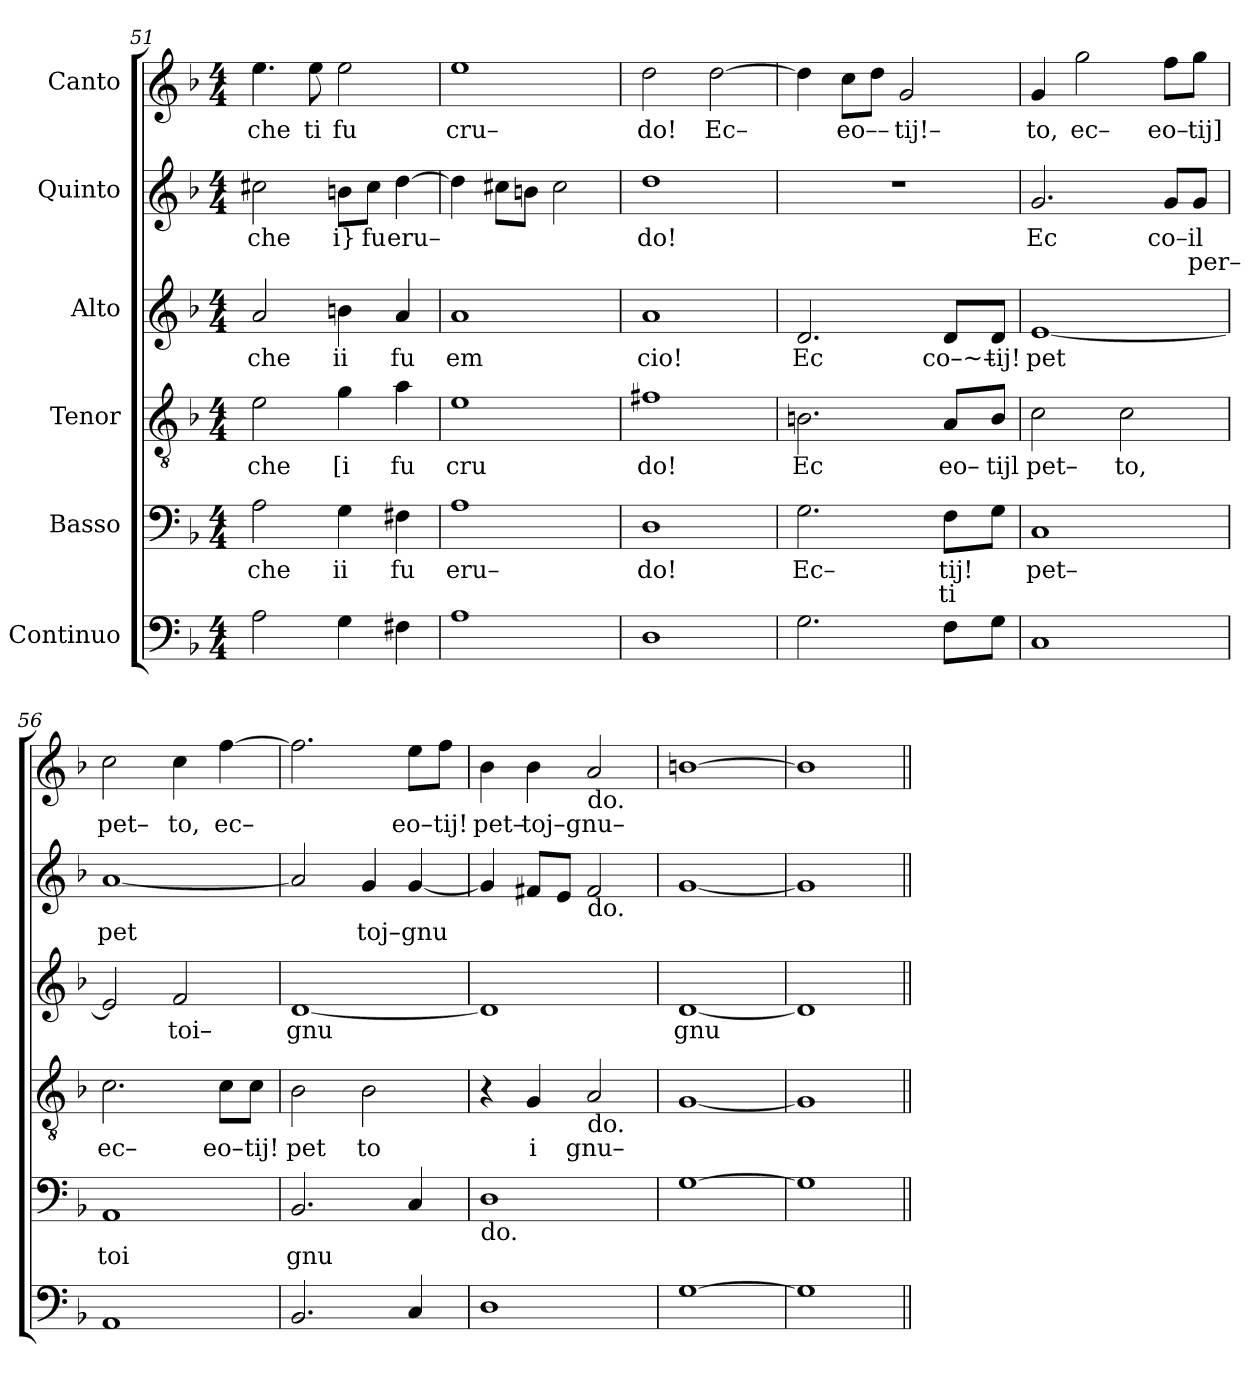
**kern	**kern	**text	**text	**kern	**text	**kern	**text	**kern	**text	**text	**kern	**text
*part6	*part5	*part5	*part5	*part4	*part4	*part3	*part3	*part2	*part2	*part2	*part1	*part1
*staff6	*staff5	*staff5	*staff5	*staff4	*staff4	*staff3	*staff3	*staff2	*staff2	*staff2	*staff1	*staff1
*I"Continuo	*I"Basso	*	*	*I"Tenor	*	*I"Alto	*	*I"Quinto	*	*	*I"Canto	*
*clefF4	*clefF4	*	*	*clefGv2	*	*clefG2	*	*clefG2	*	*	*clefG2	*
*k[b-]	*k[b-]	*	*	*k[b-]	*	*k[b-]	*	*k[b-]	*	*	*k[b-]	*
*d:	*d:	*	*	*d:	*	*d:	*	*d:	*	*	*d:	*
*M4/4	*M4/4	*	*	*M4/4	*	*M4/4	*	*M4/4	*	*	*M4/4	*
=51	=51	=51	=51	=51	=51	=51	=51	=51	=51	=51	=51	=51
!	!	!LO:LY:b	!	!	!LO:LY:b	!	!LO:LY:b	!	!LO:LY:b	!	!	!LO:LY:b
2A\	2A\	che	.	2e\	che	2a/	che	2cc#X\	che	.	4.ee\	che
!	!	!	!	!	!	!	!	!	!	!	!	!LO:LY:b
.	.	.	.	.	.	.	.	.	.	.	8ee\	ti
!	!	!LO:LY:b	!	!	!LO:LY:b	!	!LO:LY:b	!	!LO:LY:b	!	!	!LO:LY:b
4G\	4G\	ii	.	4g\	[i	4bn\	ii	8bn\L	i}	.	2ee\	fu
!	!	!	!	!	!	!	!	!	!LO:LY:b	!	!	!
.	.	.	.	.	.	.	.	8cc#\J	fu	.	.	.
!	!	!LO:LY:b	!	!	!LO:LY:b	!	!LO:LY:b	!	!LO:LY:b	!	!	!
4F#X\	4F#X\	fu	.	4a\	fu	4a/	fu	[4dd\	eru–	.	.	.
=52	=52	=52	=52	=52	=52	=52	=52	=52	=52	=52	=52	=52
!	!	!LO:LY:b	!	!	!LO:LY:b	!	!LO:LY:b	!	!	!	!	!LO:LY:b
1A	1A	eru–	.	1e	cru	1a	em	4dd\]	.	.	1ee	cru–
.	.	.	.	.	.	.	.	8cc#X\L	.	.	.	.
.	.	.	.	.	.	.	.	8bn\J	.	.	.	.
.	.	.	.	.	.	.	.	2cc#\	.	.	.	.
=53	=53	=53	=53	=53	=53	=53	=53	=53	=53	=53	=53	=53
!	!	!LO:LY:b	!	!	!LO:LY:b	!	!LO:LY:b	!	!LO:LY:b	!	!	!LO:LY:b
1D	1D	do!	.	1f#X	do!	1a	cio!	1dd	do!	.	2dd\	do!
!	!	!	!	!	!	!	!	!	!	!	!	!LO:LY:b
.	.	.	.	.	.	.	.	.	.	.	[2dd\	Ec–
=54	=54	=54	=54	=54	=54	=54	=54	=54	=54	=54	=54	=54
!	!	!LO:LY:b	!	!	!LO:LY:b	!	!LO:LY:b	!	!	!	!	!
2.G\	2.G\	Ec–	.	2.Bn\	Ec	2.d/	Ec	1r	.	.	4dd\]	.
!	!	!	!	!	!	!	!	!	!	!	!	!LO:LY:b
.	.	.	.	.	.	.	.	.	.	.	8cc\L	eo––
.	.	.	.	.	.	.	.	.	.	.	8dd\J	.
!	!	!	!	!	!	!	!	!	!	!	!	!LO:LY:b
.	.	.	.	.	.	.	.	.	.	.	2g/	tij!–
!	!	!LO:LY:b	!LO:LY:b	!	!LO:LY:b	!	!LO:LY:b	!	!	!	!	!
8F\L	8F\L	tij!	ti	8A/L	eo–	8d/L	co–~–	.	.	.	.	.
!	!	!	!	!	!LO:LY:b	!	!LO:LY:b	!	!	!	!	!
8G\J	8G\J	.	.	8B/J	tijl	8d/J	tij!	.	.	.	.	.
=55	=55	=55	=55	=55	=55	=55	=55	=55	=55	=55	=55	=55
!	!	!LO:LY:b	!	!	!LO:LY:b	!	!LO:LY:b	!	!LO:LY:b	!	!	!LO:LY:b
1C	1C	pet–	.	2c\	pet–	[1e	pet	2.g/	Ec	.	4g/	to,
!	!	!	!	!	!	!	!	!	!	!	!	!LO:LY:b
.	.	.	.	.	.	.	.	.	.	.	2gg\	ec–
!	!	!	!	!	!LO:LY:b	!	!	!	!	!	!	!
.	.	.	.	2c\	to,	.	.	.	.	.	.	.
!	!	!	!	!	!	!	!	!	!LO:LY:b	!	!	!LO:LY:b
.	.	.	.	.	.	.	.	8g/L	co–	.	8ff\L	eo–
!	!	!	!	!	!	!	!	!	!LO:LY:b	!LO:LY:b	!	!LO:LY:b
.	.	.	.	.	.	.	.	8g/J	il	per–	8gg\J	tij]
=56	=56	=56	=56	=56	=56	=56	=56	=56	=56	=56	=56	=56
!	!	!LO:LY:b	!	!	!LO:LY:b	!	!	!	!LO:LY:b	!	!	!LO:LY:b
1AA	1AA	toi	.	2.c\	ec–	2e/]	.	[1a	pet	.	2cc\	pet–
!	!	!	!	!	!	!	!LO:LY:b	!	!	!	!	!LO:LY:b
.	.	.	.	.	.	2f/	toi–	.	.	.	4cc\	to,
!	!	!	!	!	!LO:LY:b	!	!	!	!	!	!	!LO:LY:b
.	.	.	.	8c\L	eo–	.	.	.	.	.	[4ff\	ec–
!	!	!	!	!	!LO:LY:b	!	!	!	!	!	!	!
.	.	.	.	8c\J	tij!	.	.	.	.	.	.	.
=57	=57	=57	=57	=57	=57	=57	=57	=57	=57	=57	=57	=57
!	!	!LO:LY:b	!	!	!LO:LY:b	!	!LO:LY:b	!	!	!	!	!
2.BB-/	2.BB-/	gnu	.	2B-\	pet	[1d	gnu	2a/]	.	.	2.ff\]	.
!	!	!	!	!	!LO:LY:b	!	!	!	!LO:LY:b	!	!	!
.	.	.	.	2B-\	to	.	.	4g/	toj–	.	.	.
!	!	!	!	!	!	!	!	!	!LO:LY:b	!	!	!LO:LY:b
4C/	4C/	.	.	.	.	.	.	[4g/	gnu	.	8ee\L	eo–
!	!	!	!	!	!	!	!	!	!	!	!	!LO:LY:b
.	.	.	.	.	.	.	.	.	.	.	8ff\J	tij!
=58	=58	=58	=58	=58	=58	=58	=58	=58	=58	=58	=58	=58
!	!LO:TX:b:t=do.	!	!	!	!	!	!	!	!	!	!	!
!	!	!	!	!	!	!	!	!	!	!	!	!LO:LY:b
1D	1D	.	.	4r	.	1d]	.	4g/]	.	.	4b-\	pet–
!	!	!	!	!	!LO:LY:b	!	!	!	!	!	!	!LO:LY:b
.	.	.	.	4G/	i	.	.	8f#X/L	.	.	4b-\	toj–
.	.	.	.	.	.	.	.	8e/J	.	.	.	.
!	!	!	!	!	!	!	!	!	!	!	!LO:TX:b:t=do.	!
!	!	!	!	!	!	!	!	!LO:TX:b:t=do.	!	!	!	!
!	!	!	!	!LO:TX:b:t=do.	!	!	!	!	!	!	!	!
!	!	!	!	!	!LO:LY:b	!	!	!	!	!	!	!LO:LY:b
.	.	.	.	2A/	gnu–	.	.	2f#/	.	.	2a/	gnu–
=59	=59	=59	=59	=59	=59	=59	=59	=59	=59	=59	=59	=59
!	!	!	!	!	!	!	!LO:LY:b	!	!	!	!	!
[1G	[1G	.	.	[1G	.	[1d	gnu	[1g	.	.	[1bn	.
=60	=60	=60	=60	=60	=60	=60	=60	=60	=60	=60	=60	=60
1G]	1G]	.	.	1G]	.	1d]	.	1g]	.	.	1b]	.
=||	=||	=||	=||	=||	=||	=||	=||	=||	=||	=||	=||	=||
*-	*-	*-	*-	*-	*-	*-	*-	*-	*-	*-	*-	*-
